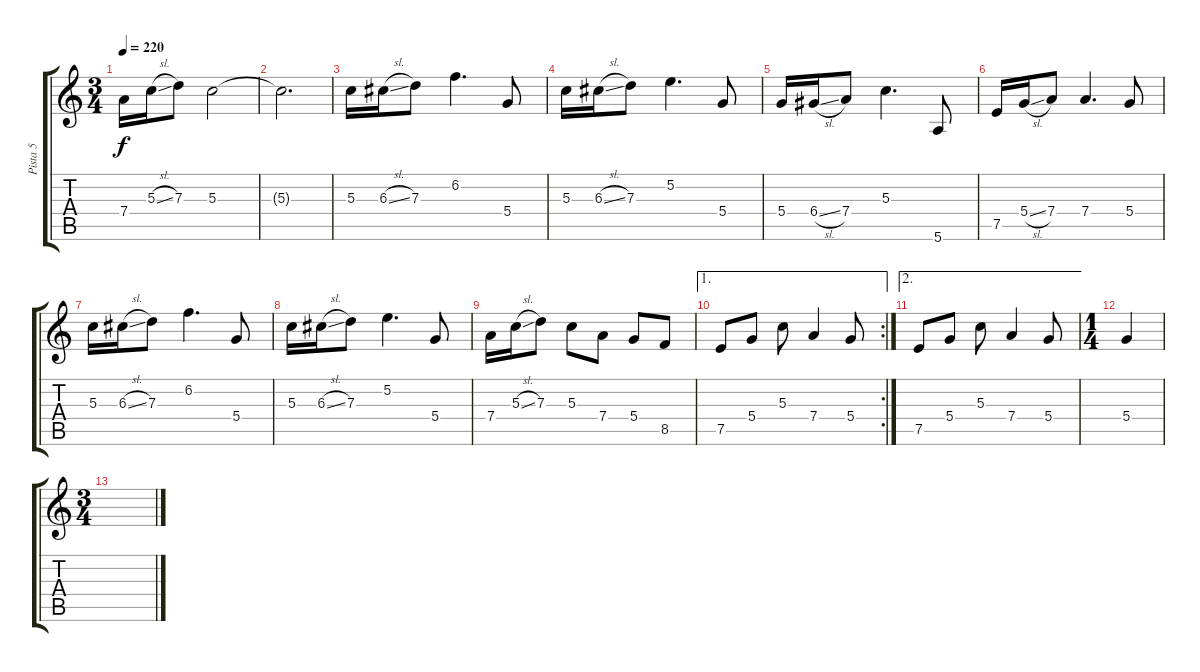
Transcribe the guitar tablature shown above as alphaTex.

\track ("Pista 5" "Pista 5") {instrument electricguitarjazz}
\staff {score tabs}
\tuning (E4 B3 G3 D3 A2 E2) {hide}
\ts (3 4)
\tempo 220
\clef g2
\ks c
7.4.16{dy f} 5.3{sl}.16 7.3.8 5.3.2 |
5.3{t}.2{d} |
5.3.16 6.3{sl}.16 7.3.8 6.2.4{d} 5.4.8 |
5.3.16 6.3{sl}.16 7.3.8 5.2.4{d} 5.4.8 |
5.4.16 6.4{sl}.16 7.4.8 5.3.4{d} 5.6.8 |
7.5.16 5.4{sl}.16 7.4.8 7.4.4{d} 5.4.8 |
5.3.16 6.3{sl}.16 7.3.8 6.2.4{d} 5.4.8 |
5.3.16 6.3{sl}.16 7.3.8 5.2.4{d} 5.4.8 |
7.4.16 5.3{sl}.16 7.3.8 5.3.8 7.4.8 5.4.8 8.5.8 |
\ae 1
\rc 2
7.5.8 5.4.8 5.3.8 7.4.4 5.4.8 |
\ae 2
7.5.8 5.4.8 5.3.8 7.4.4 5.4.8 |
\ts (1 4)
5.4.4 |
\ts (3 4)
